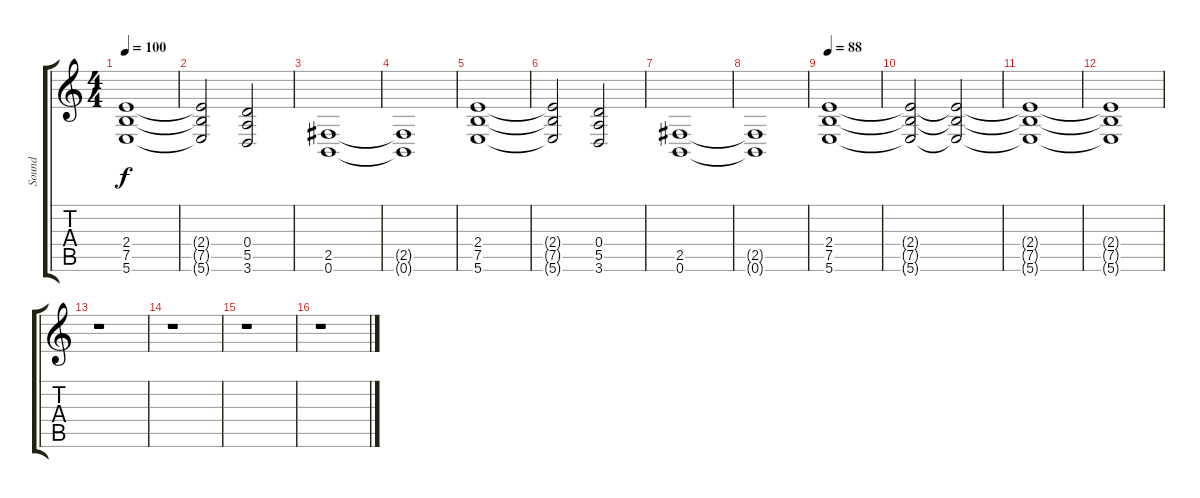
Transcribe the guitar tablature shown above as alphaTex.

\track ("Sound" "Sound") {instrument distortionguitar}
\staff {score tabs}
\tuning (E4 B3 G3 D3 E2 B1) {hide}
\ts (4 4)
\tempo 100
\clef g2
\ks c
(2.4 7.5 5.6).1{dy f} |
(2.4{t} 7.5{t} 5.6{t}).2 (0.4 5.5 3.6).2 |
(2.5 0.6).1 |
(2.5{t} 0.6{t}).1 |
(2.4 7.5 5.6).1 |
(2.4{t} 7.5{t} 5.6{t}).2 (0.4 5.5 3.6).2 |
(2.5 0.6).1 |
(2.5{t} 0.6{t}).1 |
\tempo 88
(2.4 7.5 5.6).1 |
(2.4{t} 7.5{t} 5.6{t}).2 (2.4{t} 7.5{t} 5.6{t}).2 |
(2.4{t} 7.5{t} 5.6{t}).1 |
(2.4{t} 7.5{t} 5.6{t}).1{volume 0} |
r.1 |
r.1 |
r.1 |
r.1
